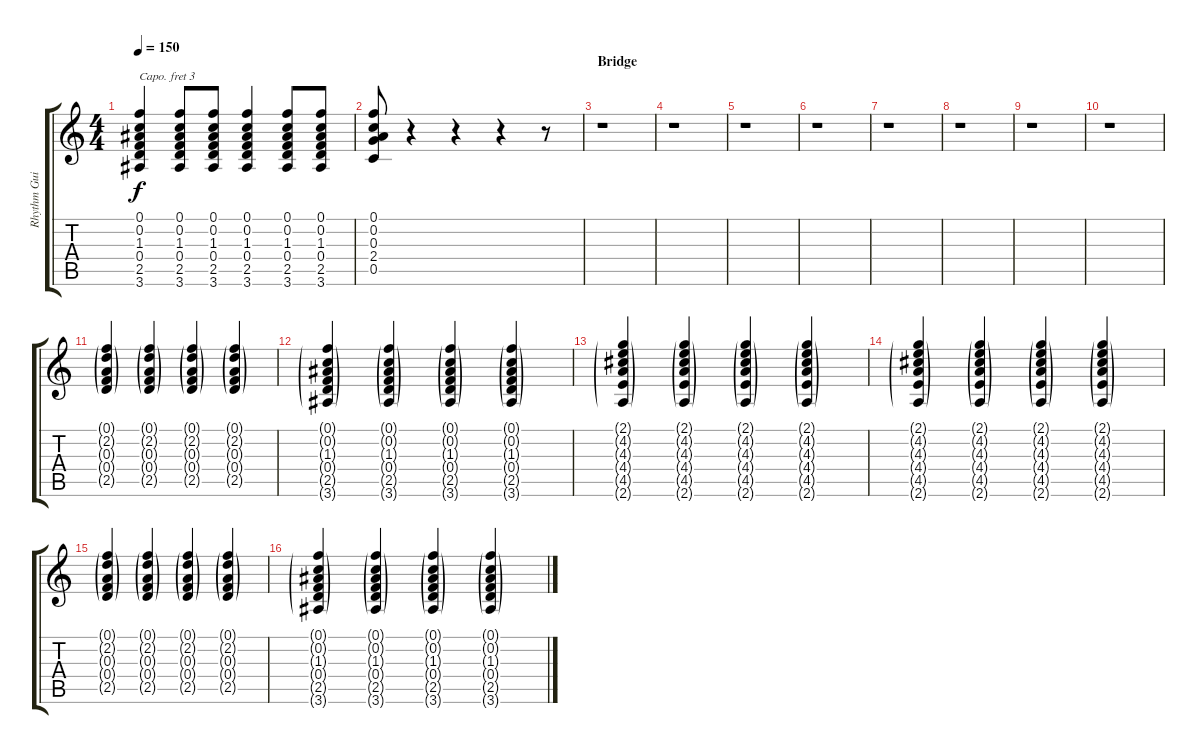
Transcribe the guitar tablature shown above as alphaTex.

\track ("Rhythm Guitar (Trevor)" "Rhythm Gui") {instrument acousticguitarsteel}
\staff {score tabs}
\capo 3
\tuning (D4 A3 Gb3 D3 A2 E2) {hide}
\ts (4 4)
\tempo 150
\clef g2
\ks c
(0.1 0.2 1.3 0.4 2.5 3.6).4{dy f} (0.1 0.2 1.3 0.4 2.5 3.6).8 (0.1 0.2 1.3 0.4 2.5 3.6).8 (0.1 0.2 1.3 0.4 2.5 3.6).4 (0.1 0.2 1.3 0.4 2.5 3.6).8 (0.1 0.2 1.3 0.4 2.5 3.6).8 |
(0.1 0.2 0.3 2.4 0.5).8 r.4 r.4 r.4 r.8 |
\section ("" "Bridge")
r.1 |
r.1 |
r.1 |
r.1 |
r.1 |
r.1 |
r.1 |
r.1 |
(0.1{g} 2.2{g} 0.3{g} 0.4{g} 2.5{g}).4 (0.1{g} 2.2{g} 0.3{g} 0.4{g} 2.5{g}).4 (0.1{g} 2.2{g} 0.3{g} 0.4{g} 2.5{g}).4 (0.1{g} 2.2{g} 0.3{g} 0.4{g} 2.5{g}).4 |
(0.1{g} 0.2{g} 1.3{g} 0.4{g} 2.5{g} 3.6{g}).4 (0.1{g} 0.2{g} 1.3{g} 0.4{g} 2.5{g} 3.6{g}).4 (0.1{g} 0.2{g} 1.3{g} 0.4{g} 2.5{g} 3.6{g}).4 (0.1{g} 0.2{g} 1.3{g} 0.4{g} 2.5{g} 3.6{g}).4 |
(2.1{g} 4.2{g} 4.3{g} 4.4{g} 4.5{g} 2.6{g}).4 (2.1{g} 4.2{g} 4.3{g} 4.4{g} 4.5{g} 2.6{g}).4 (2.1{g} 4.2{g} 4.3{g} 4.4{g} 4.5{g} 2.6{g}).4 (2.1{g} 4.2{g} 4.3{g} 4.4{g} 4.5{g} 2.6{g}).4 |
(2.1{g} 4.2{g} 4.3{g} 4.4{g} 4.5{g} 2.6{g}).4 (2.1{g} 4.2{g} 4.3{g} 4.4{g} 4.5{g} 2.6{g}).4 (2.1{g} 4.2{g} 4.3{g} 4.4{g} 4.5{g} 2.6{g}).4 (2.1{g} 4.2{g} 4.3{g} 4.4{g} 4.5{g} 2.6{g}).4 |
(0.1{g} 2.2{g} 0.3{g} 0.4{g} 2.5{g}).4 (0.1{g} 2.2{g} 0.3{g} 0.4{g} 2.5{g}).4 (0.1{g} 2.2{g} 0.3{g} 0.4{g} 2.5{g}).4 (0.1{g} 2.2{g} 0.3{g} 0.4{g} 2.5{g}).4 |
(0.1{g} 0.2{g} 1.3{g} 0.4{g} 2.5{g} 3.6{g}).4 (0.1{g} 0.2{g} 1.3{g} 0.4{g} 2.5{g} 3.6{g}).4 (0.1{g} 0.2{g} 1.3{g} 0.4{g} 2.5{g} 3.6{g}).4 (0.1{g} 0.2{g} 1.3{g} 0.4{g} 2.5{g} 3.6{g}).4
